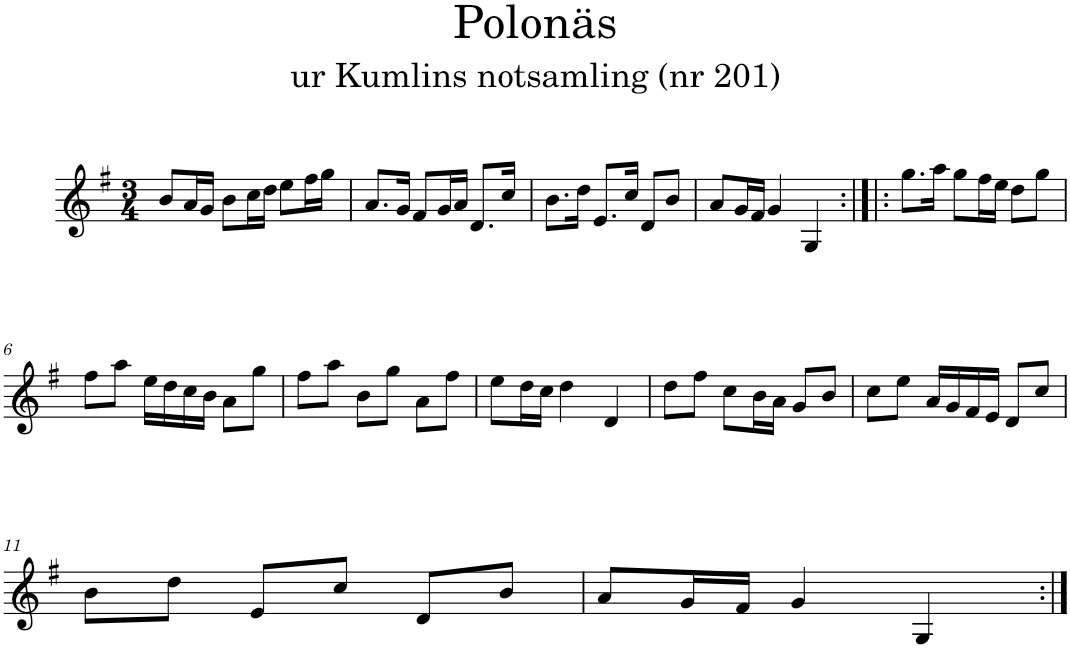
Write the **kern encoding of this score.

**kern
*part1
*staff1
*I"Piano
*I'Pno
*clefG2
*k[f#]
*G:
*M3/4
=1
8b/L
16a/L
16g/JJ
8b\L
16cc\L
16dd\JJ
8ee\L
16ff#\L
16gg\JJ
=2
8.a/L
16g/Jk
8f#/L
16g/L
16a/JJ
8.d/L
16cc/Jk
=3
8.b\L
16dd\Jk
8.e/L
16cc/Jk
8d/L
8b/J
=4
8a/L
16g/L
16f#/JJ
4g/
4G/
=5:|!|:
8.gg\L
16aa\Jk
8gg\L
16ff#\L
16ee\JJ
8dd\L
8gg\J
!!LO:LB:g=z
=6
8ff#\L
8aa\J
16ee\LL
16dd\
16cc\
16b\JJ
8a\L
8gg\J
=7
8ff#\L
8aa\J
8b\L
8gg\J
8a\L
8ff#\J
=8
8ee\L
16dd\L
16cc\JJ
4dd\
4d/
=9
8dd\L
8ff#\J
8cc\L
16b\L
16a\JJ
8g/L
8b/J
=10
8cc\L
8ee\J
16a/LL
16g/
16f#/
16e/JJ
8d/L
8cc/J
!!LO:LB:g=z
=11
8b\L
8dd\J
8e/L
8cc/J
8d/L
8b/J
=12
8a/L
16g/L
16f#/JJ
4g/
4G/
=:|!
*-
